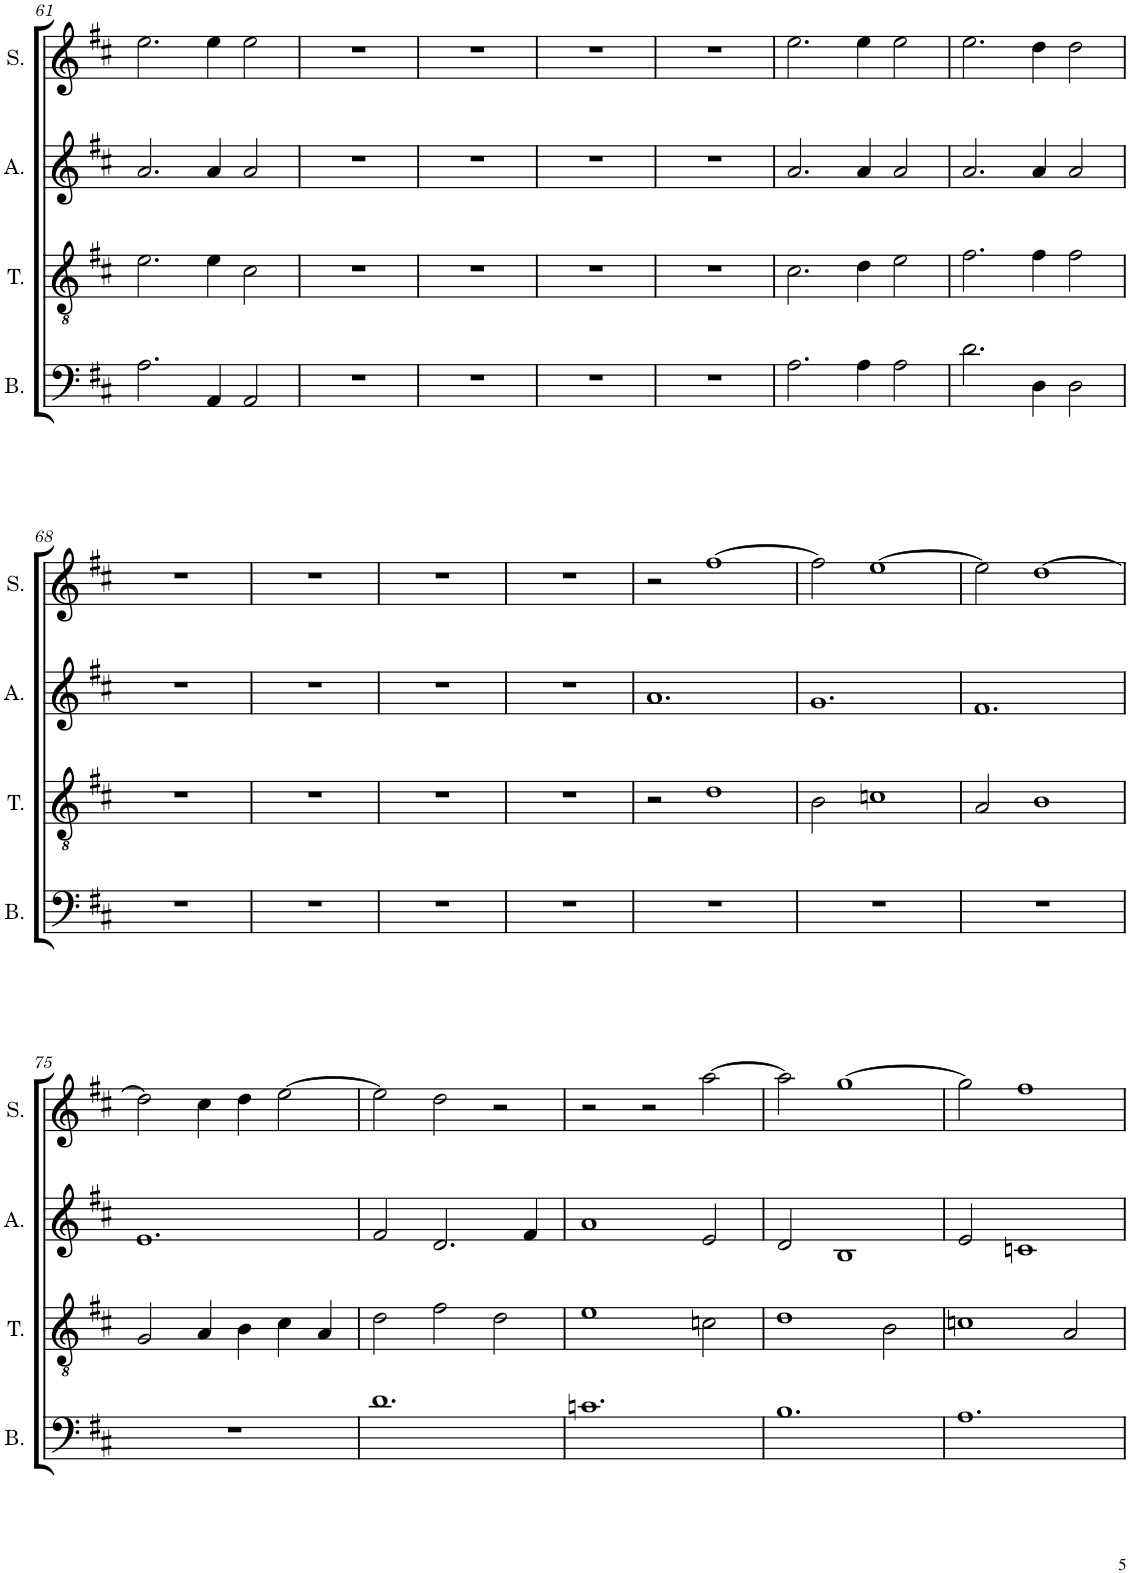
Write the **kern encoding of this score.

**kern	**kern	**kern	**kern
*part4	*part3	*part2	*part1
*staff4	*staff3	*staff2	*staff1
*I"Basse	*I"Ténor	*I"Alto	*I"Soprano
*I'B.	*I'T.	*I'A.	*I'S.
!!LO:PB:g=z
*clefF4	*clefGv2	*clefG2	*clefG2
*k[f#c#]	*k[f#c#]	*k[f#c#]	*k[f#c#]
*M3/2	*M3/2	*M3/2	*M3/2
=61	=61	=61	=61
2.A\	2.e\	2.a/	2.ee\
4AA/	4e\	4a/	4ee\
2AA/	2c#\	2a/	2ee\
=62	=62	=62	=62
1.r	1.r	1.r	1.r
=63	=63	=63	=63
1.r	1.r	1.r	1.r
=64	=64	=64	=64
1.r	1.r	1.r	1.r
=65	=65	=65	=65
1.r	1.r	1.r	1.r
=66	=66	=66	=66
2.A\	2.c#\	2.a/	2.ee\
4A\	4d\	4a/	4ee\
2A\	2e\	2a/	2ee\
=67	=67	=67	=67
2.d\	2.f#\	2.a/	2.ee\
4D\	4f#\	4a/	4dd\
2D\	2f#\	2a/	2dd\
!!LO:LB:g=z
=68	=68	=68	=68
1.r	1.r	1.r	1.r
=69	=69	=69	=69
1.r	1.r	1.r	1.r
=70	=70	=70	=70
1.r	1.r	1.r	1.r
=71	=71	=71	=71
1.r	1.r	1.r	1.r
=72	=72	=72	=72
1.r	2r	1.a	2r
.	1d	.	[1ff#
=73	=73	=73	=73
1.r	2B\	1.g	2ff#\]
.	1cn	.	[1ee
=74	=74	=74	=74
1.r	2A/	1.f#	2ee\]
.	1B	.	[1dd
!!LO:LB:g=z
=75	=75	=75	=75
1.r	2G/	1.e	2dd\]
.	4A/	.	4cc#\
.	4B\	.	4dd\
.	4c#\	.	[2ee\
.	4A/	.	.
=76	=76	=76	=76
1.d	2d\	2f#/	2ee\]
.	2f#\	2.d/	2dd\
.	2d\	.	2r
.	.	4f#/	.
=77	=77	=77	=77
1.cn	1e	1a	2r
.	.	.	2r
.	2cn\	2e/	[2aa\
=78	=78	=78	=78
1.B	1d	2d/	2aa\]
.	.	1B	[1gg
.	2B\	.	.
=79	=79	=79	=79
1.A	1cn	2e/	2gg\]
.	.	1cn	1ff#
.	2A/	.	.
=	=	=	=
*-	*-	*-	*-
